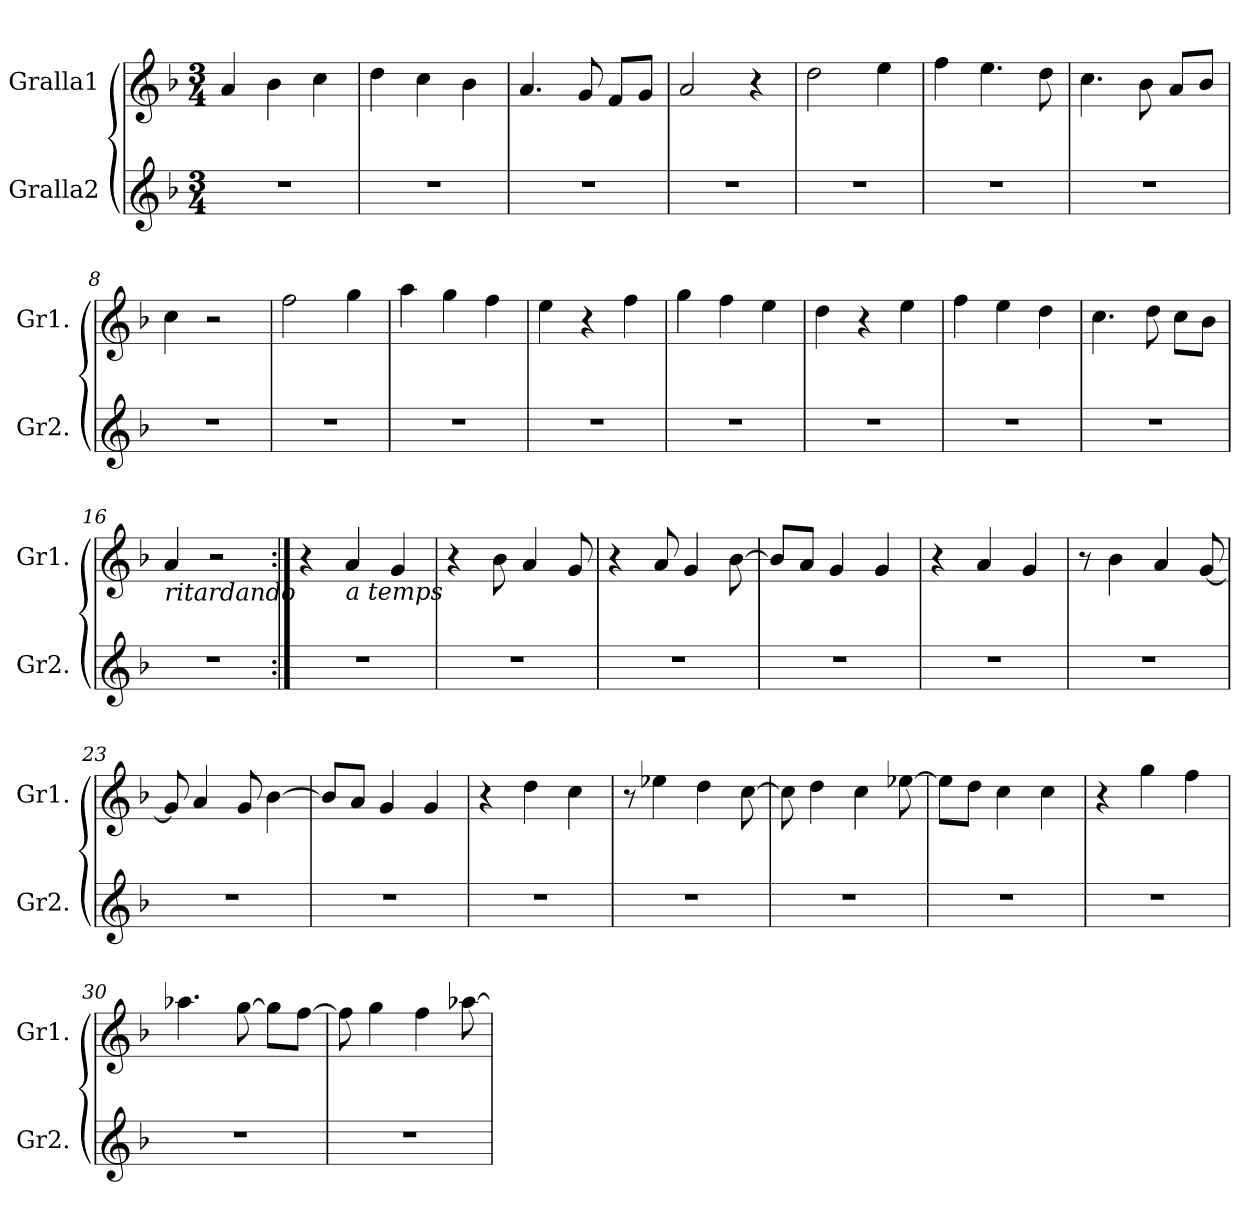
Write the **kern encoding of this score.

**kern	**kern
*part2	*part1
*staff2	*staff1
*I"Gralla2	*I"Gralla1
*I'Gr2.	*I'Gr1.
*clefG2	*clefG2
*k[b-]	*k[b-]
*M3/4	*M3/4
=1	=1
2.r	4a/
.	4b-\
.	4cc\
=2	=2
2.r	4dd\
.	4cc\
.	4b-\
=3	=3
2.r	4.a/
.	8g/
.	8f/L
.	8g/J
=4	=4
2.r	2a/
.	4r
=5	=5
2.r	2dd\
.	4ee\
=6	=6
2.r	4ff\
.	4.ee\
.	8dd\
=7	=7
2.r	4.cc\
.	8b-\
.	8a/L
.	8b-/J
=8	=8
2.r	4cc\
.	2r
=9	=9
2.r	2ff\
.	4gg\
=10	=10
2.r	4aa\
.	4gg\
.	4ff\
=11	=11
2.r	4ee\
.	4r
.	4ff\
!!LO:LB:g=z
=12	=12
2.r	4gg\
.	4ff\
.	4ee\
=13	=13
2.r	4dd\
.	4r
.	4ee\
=14	=14
2.r	4ff\
.	4ee\
.	4dd\
=15	=15
2.r	4.cc\
.	8dd\
.	8cc\L
.	8b-\J
=16	=16
!	!LO:TX:b:i:t=ritardando
2.r	4a/
.	2r
=17:|!	=17:|!
2.r	4r
!	!LO:TX:b:i:t=a temps
.	4a/
.	4g/
=18	=18
2.r	4r
.	8b-\
.	4a/
.	8g/
=19	=19
2.r	4r
.	8a/
.	4g/
.	[8b-\
=20	=20
2.r	8b-/L]
.	8a/J
.	4g/
.	4g/
=21	=21
2.r	4r
.	4a/
.	4g/
=22	=22
2.r	8r
.	4b-\
.	4a/
.	[8g/
!!LO:LB:g=z
=23	=23
2.r	8g/]
.	4a/
.	8g/
.	[4b-\
=24	=24
2.r	8b-/L]
.	8a/J
.	4g/
.	4g/
=25	=25
2.r	4r
.	4dd\
.	4cc\
=26	=26
2.r	8r
.	4ee-X\
.	4dd\
.	[8cc\
=27	=27
2.r	8cc\]
.	4dd\
.	4cc\
.	[8ee-X\
=28	=28
2.r	8ee-\L]
.	8dd\J
.	4cc\
.	4cc\
=29	=29
2.r	4r
.	4gg\
.	4ff\
=30	=30
2.r	4.aa-X\
.	[8gg\
.	8gg\L]
.	[8ff\J
=31	=31
2.r	8ff\]
.	4gg\
.	4ff\
.	[8aa-X\
=	=
*-	*-
